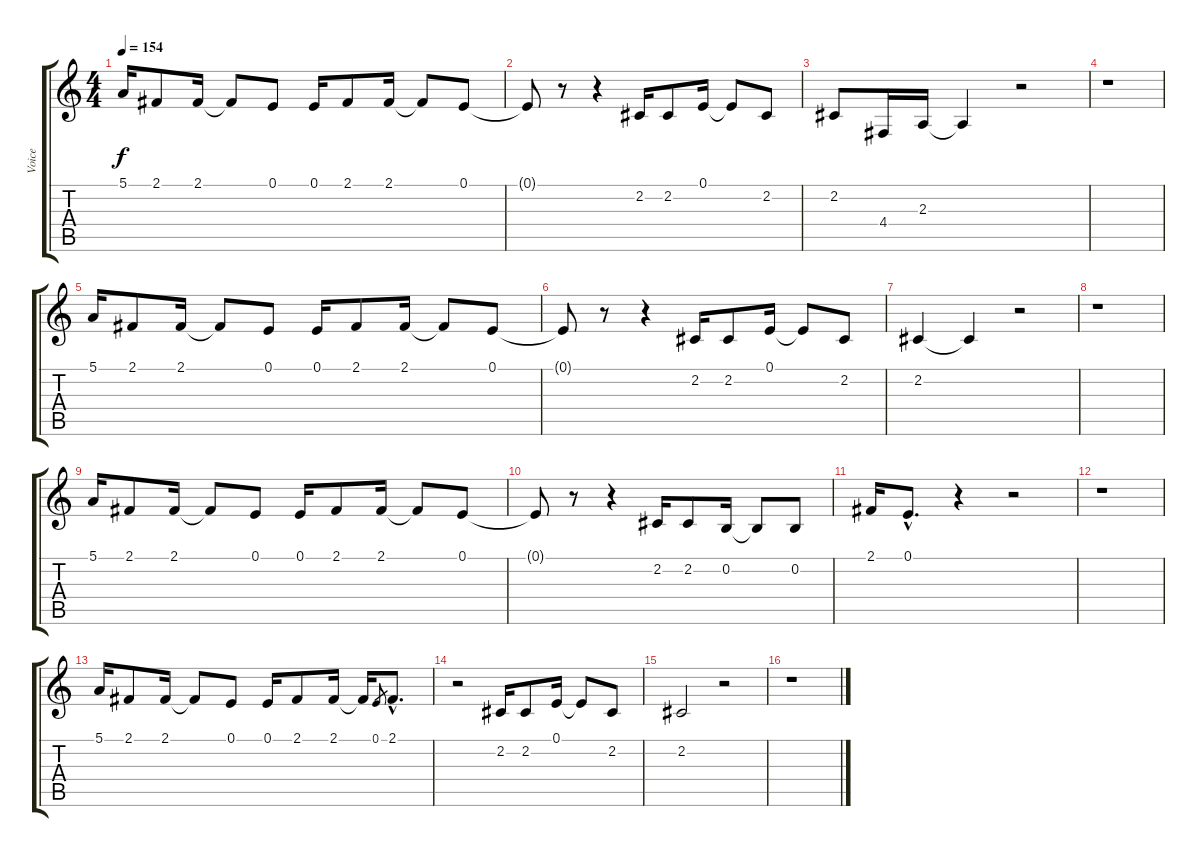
\track ("Voice" "Voice") {instrument viola}
\staff {score tabs}
\tuning (E4 B3 G3 D3 A2 E2) {hide}
\ts (4 4)
\tempo 154
\clef g2
\ks c
5.1.16{dy f} 2.1.8 2.1.16 2.1{t}.8 0.1.8 0.1.16 2.1.8 2.1.16 2.1{t}.8 0.1.8 |
0.1{t}.8 r.8 r.4 2.2.16 2.2.8 0.1.16 0.1{t}.8 2.2.8 |
2.2.8 4.4.16 2.3.16 2.3{t}.4 r.2 |
r.1 |
5.1.16 2.1.8 2.1.16 2.1{t}.8 0.1.8 0.1.16 2.1.8 2.1.16 2.1{t}.8 0.1.8 |
0.1{t}.8 r.8 r.4 2.2.16 2.2.8 0.1.16 0.1{t}.8 2.2.8 |
2.2.4 2.2{t}.4 r.2 |
r.1 |
5.1.16 2.1.8 2.1.16 2.1{t}.8 0.1.8 0.1.16 2.1.8 2.1.16 2.1{t}.8 0.1.8 |
0.1{t}.8 r.8 r.4 2.2.16 2.2.8 0.2.16 0.2{t}.8 0.2.8 |
2.1.16 0.1{hac}.8{d} r.4 r.2 |
r.1 |
5.1.16 2.1.8 2.1.16 2.1{t}.8 0.1.8 0.1.16 2.1.8 2.1.16 2.1{t}.16 0.1.8{gr} 2.1{hac}.8{d} |
r.2 2.2.16 2.2.8 0.1.16 0.1{t}.8 2.2.8 |
2.2.2 r.2 |
r.1
